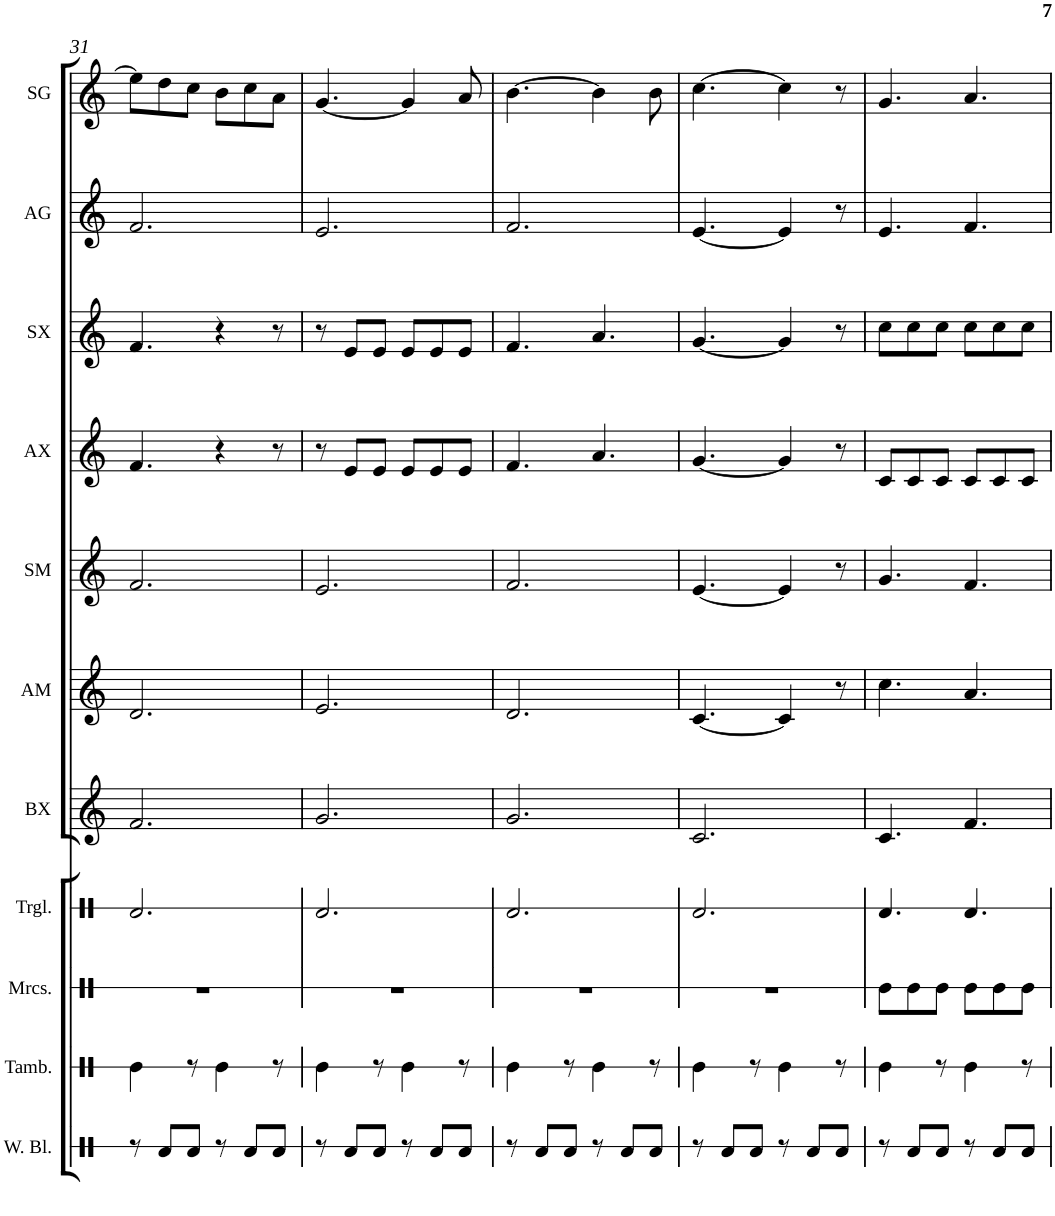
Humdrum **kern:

**kern	**kern	**kern	**kern	**kern	**kern	**kern	**kern	**kern	**kern	**kern
*part11	*part10	*part9	*part8	*part7	*part6	*part5	*part4	*part3	*part2	*part1
*staff11	*staff10	*staff9	*staff8	*staff7	*staff6	*staff5	*staff4	*staff3	*staff2	*staff1
*I"Wood Blocks	*I"Tambourine	*I"Maracas	*I"Triangle	*I"Bass Xylophone	*I"Alto Metallophone	*I"Soprano Metallophone	*I"Alto Xylophone	*I"Soprano Xylophone	*I"Alto Glockenspiel	*I"Soprano Glockenspiel
*I'W. Bl.	*I'Tamb.	*I'Mrcs.	*I'Trgl.	*I'BX	*I'AM	*I'SM	*I'AX	*I'SX	*I'AG	*I'SG
!!LO:PB:g=z
*clefX	*clefX	*clefX	*clefX	*clefG2	*clefG2	*clefG2	*clefG2	*clefG2	*clefG2	*clefG2
*	*	*	*	*Trd7c12	*	*Trd-7c-12	*	*Trd-7c-12	*Trd-7c-12	*Trd-14c-24
*k[]	*k[]	*k[]	*k[]	*k[]	*k[]	*k[]	*k[]	*k[]	*k[]	*k[]
*M6/8	*M6/8	*M6/8	*M6/8	*M6/8	*M6/8	*M6/8	*M6/8	*M6/8	*M6/8	*M6/8
=31	=31	=31	=31	=31	=31	=31	=31	=31	=31	=31
8r	4Re\	2.r	2.Rd/	2.f/	2.d/	2.f/	4.f/	4.f/	2.f/	8ee\L]
8Rd/L	.	.	.	.	.	.	.	.	.	8dd\
8Rd/J	8r	.	.	.	.	.	.	.	.	8cc\J
8r	4Re\	.	.	.	.	.	4r	4r	.	8b\L
8Rd/L	.	.	.	.	.	.	.	.	.	8cc\
8Rd/J	8r	.	.	.	.	.	8r	8r	.	8a\J
=32	=32	=32	=32	=32	=32	=32	=32	=32	=32	=32
8r	4Re\	2.r	2.Rd/	2.g/	2.e/	2.e/	8r	8r	2.e/	[4.g/
8Rd/L	.	.	.	.	.	.	8e/L	8e/L	.	.
8Rd/J	8r	.	.	.	.	.	8e/J	8e/J	.	.
8r	4Re\	.	.	.	.	.	8e/L	8e/L	.	4g/]
8Rd/L	.	.	.	.	.	.	8e/	8e/	.	.
8Rd/J	8r	.	.	.	.	.	8e/J	8e/J	.	8a/
=33	=33	=33	=33	=33	=33	=33	=33	=33	=33	=33
8r	4Re\	2.r	2.Rd/	2.g/	2.d/	2.f/	4.f/	4.f/	2.f/	[4.b\
8Rd/L	.	.	.	.	.	.	.	.	.	.
8Rd/J	8r	.	.	.	.	.	.	.	.	.
8r	4Re\	.	.	.	.	.	4.a/	4.a/	.	4b\]
8Rd/L	.	.	.	.	.	.	.	.	.	.
8Rd/J	8r	.	.	.	.	.	.	.	.	8b\
=34	=34	=34	=34	=34	=34	=34	=34	=34	=34	=34
8r	4Re\	2.r	2.Rd/	2.c/	[4.c/	[4.e/	[4.g/	[4.g/	[4.e/	[4.cc\
8Rd/L	.	.	.	.	.	.	.	.	.	.
8Rd/J	8r	.	.	.	.	.	.	.	.	.
8r	4Re\	.	.	.	4c/]	4e/]	4g/]	4g/]	4e/]	4cc\]
8Rd/L	.	.	.	.	.	.	.	.	.	.
8Rd/J	8r	.	.	.	8r	8r	8r	8r	8r	8r
=35	=35	=35	=35	=35	=35	=35	=35	=35	=35	=35
8r	4Re\	8Re\L	4.Rd/	4.c/	4.cc\	4.g/	8c/L	8cc\L	4.e/	4.g/
8Rd/L	.	8Re\	.	.	.	.	8c/	8cc\	.	.
8Rd/J	8r	8Re\J	.	.	.	.	8c/J	8cc\J	.	.
8r	4Re\	8Re\L	4.Rd/	4.f/	4.a/	4.f/	8c/L	8cc\L	4.f/	4.a/
8Rd/L	.	8Re\	.	.	.	.	8c/	8cc\	.	.
8Rd/J	8r	8Re\J	.	.	.	.	8c/J	8cc\J	.	.
=	=	=	=	=	=	=	=	=	=	=
*-	*-	*-	*-	*-	*-	*-	*-	*-	*-	*-
